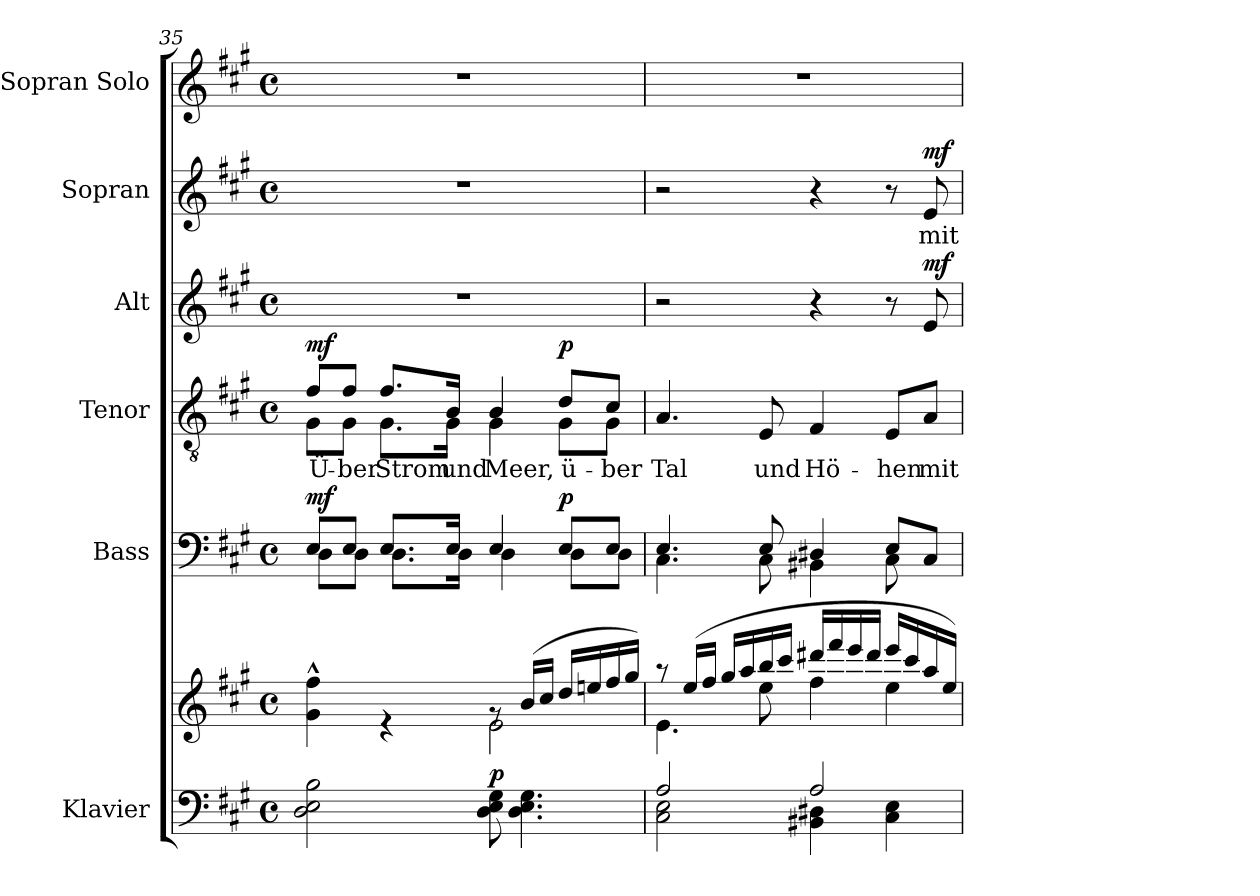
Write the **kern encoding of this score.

**kern	**kern	**dynam	**kern	**dynam	**kern	**text	**dynam	**kern	**dynam	**kern	**text	**dynam	**kern
*part6	*part6	*part6	*part5	*part5	*part4	*part4	*part4	*part3	*part3	*part2	*part2	*part2	*part1
*staff7	*staff6	*staff6/7	*staff5	*staff5	*staff4	*staff4	*staff4	*staff3	*staff3	*staff2	*staff2	*staff2	*staff1
*I"Klavier	*	*	*I"Bass	*	*I"Tenor	*	*	*I"Alt	*	*I"Sopran	*	*	*I"Sopran Solo
*	*	*	*I'B	*	*I'T	*	*	*I'A	*	*I'S	*	*	*
!!LO:LB:g=z
*clefF4	*clefG2	*	*clefF4	*	*clefGv2	*	*	*clefG2	*	*clefG2	*	*	*clefG2
*k[f#c#g#]	*k[f#c#g#]	*	*k[f#c#g#]	*	*k[f#c#g#]	*	*	*k[f#c#g#]	*	*k[f#c#g#]	*	*	*k[f#c#g#]
*M4/4	*M4/4	*	*M4/4	*	*M4/4	*	*	*M4/4	*	*M4/4	*	*	*M4/4
*met(c)	*met(c)	*	*met(c)	*	*met(c)	*	*	*met(c)	*	*met(c)	*	*	*met(c)
=35	=35	=35	=35	=35	=35	=35	=35	=35	=35	=35	=35	=35	=35
*	*^	*	*^	*	*	*	*	*	*	*	*	*	*
!	!	!	!	!	!	!LO:DY:a	!	!LO:LY:b	!LO:DY:a	!	!	!	!	!	!
*	*	*	*	*	*	*	*^	*	*	*	*	*	*	*	*
2D\ 2E\ 2B\	4g#\^^ 4ff#\^^	2ryy	.	8E/L	8D\L	mf	8f#/L	8G#\L	Ü-	mf	1r	.	1r	.	.	1r
!	!	!	!	!	!	!	!	!	!LO:LY:b	!	!	!	!	!	!	!
.	.	.	.	8E/J	8D\J	.	8f#/J	8G#\J	-ber	.	.	.	.	.	.	.
!	!	!	!	!	!	!	!	!	!LO:LY:b	!	!	!	!	!	!	!
.	4re	.	.	8.E/L	8.D\L	.	8.f#/L	8.G#\L	Strom	.	.	.	.	.	.	.
!	!	!	!	!	!	!	!	!	!LO:LY:b	!	!	!	!	!	!	!
.	.	.	.	16E/Jk	16D\Jk	.	16B/Jk	16G#\Jk	und	.	.	.	.	.	.	.
!	!	!	!LO:DY:a=2	!	!	!	!	!	!LO:LY:b	!	!	!	!	!	!	!
8D\ 8E\ 8G#\	8rg	2e\	p	4E/	4D\	.	4B/	4G#\	Meer,	.	.	.	.	.	.	.
4.D\ 4.E\ 4.G#\	(16b/LL	.	.	.	.	.	.	.	.	.	.	.	.	.	.	.
.	16cc#/JJ	.	.	.	.	.	.	.	.	.	.	.	.	.	.	.
!	!	!	!	!	!	!LO:DY:a	!	!	!LO:LY:b	!LO:DY:a	!	!	!	!	!	!
.	16dd/LL	.	.	8E/L	8D\L	p	8d/L	8G#\L	ü-	p	.	.	.	.	.	.
.	16een/	.	.	.	.	.	.	.	.	.	.	.	.	.	.	.
!	!	!	!	!	!	!	!	!	!LO:LY:b	!	!	!	!	!	!	!
.	16ff#/	.	.	8E/J	8D\J	.	8c#/J	8G#\J	-ber	.	.	.	.	.	.	.
.	16gg#/JJ)	.	.	.	.	.	.	.	.	.	.	.	.	.	.	.
*	*	*	*	*	*	*	*v	*v	*	*	*	*	*	*	*	*
=36	=36	=36	=36	=36	=36	=36	=36	=36	=36	=36	=36	=36	=36	=36	=36
*^	*	*	*	*	*	*	*	*	*	*	*	*	*	*	*
!	!	!	!	!	!	!	!	!	!LO:LY:b	!	!	!	!	!	!	!
2A/	2C#\ 2E\	8r	4.e\	.	4.E/	4.C#\	.	4.A/	Tal	.	2r	.	2r	.	.	1r
.	.	(16ee/LL	.	.	.	.	.	.	.	.	.	.	.	.	.	.
.	.	16ff#/JJ	.	.	.	.	.	.	.	.	.	.	.	.	.	.
.	.	16gg#/LL	.	.	.	.	.	.	.	.	.	.	.	.	.	.
.	.	16aa/	.	.	.	.	.	.	.	.	.	.	.	.	.	.
!	!	!	!	!	!	!	!	!	!LO:LY:b	!	!	!	!	!	!	!
.	.	16bb/	8ee\	.	8E/	8C#\	.	8E/	und	.	.	.	.	.	.	.
.	.	16ccc#/JJ	.	.	.	.	.	.	.	.	.	.	.	.	.	.
!	!	!	!	!	!	!	!	!	!LO:LY:b	!	!	!	!	!	!	!
2A/	4BB#X\ 4D#X\	16ddd#X/LL	4ff#\	.	4D#X/	4BB#X\	.	4F#/	Hö-	.	4r	.	4r	.	.	.
.	.	16fff#/	.	.	.	.	.	.	.	.	.	.	.	.	.	.
.	.	16eee/	.	.	.	.	.	.	.	.	.	.	.	.	.	.
.	.	16ddd#/JJ	.	.	.	.	.	.	.	.	.	.	.	.	.	.
!	!	!	!	!	!	!	!	!	!LO:LY:b	!	!	!	!	!	!	!
.	4C#\ 4E\	16eee/LL	4ee\	.	8E/L	8C#\	.	8E/L	-hen	.	8r	.	8r	.	.	.
.	.	16ccc#/	.	.	.	.	.	.	.	.	.	.	.	.	.	.
!	!	!	!	!	!	!	!	!	!LO:LY:b	!	!	!LO:DY:a	!	!LO:LY:b	!LO:DY:a	!
.	.	16aa/	.	.	8C#/J	8ryy	.	8A/J	mit	.	8e/	mf	8e/	mit	mf	.
.	.	16ee/JJ)	.	.	.	.	.	.	.	.	.	.	.	.	.	.
*v	*v	*	*	*	*v	*v	*	*	*	*	*	*	*	*	*	*
*	*v	*v	*	*	*	*	*	*	*	*	*	*	*	*
=	=	=	=	=	=	=	=	=	=	=	=	=	=
*-	*-	*-	*-	*-	*-	*-	*-	*-	*-	*-	*-	*-	*-
